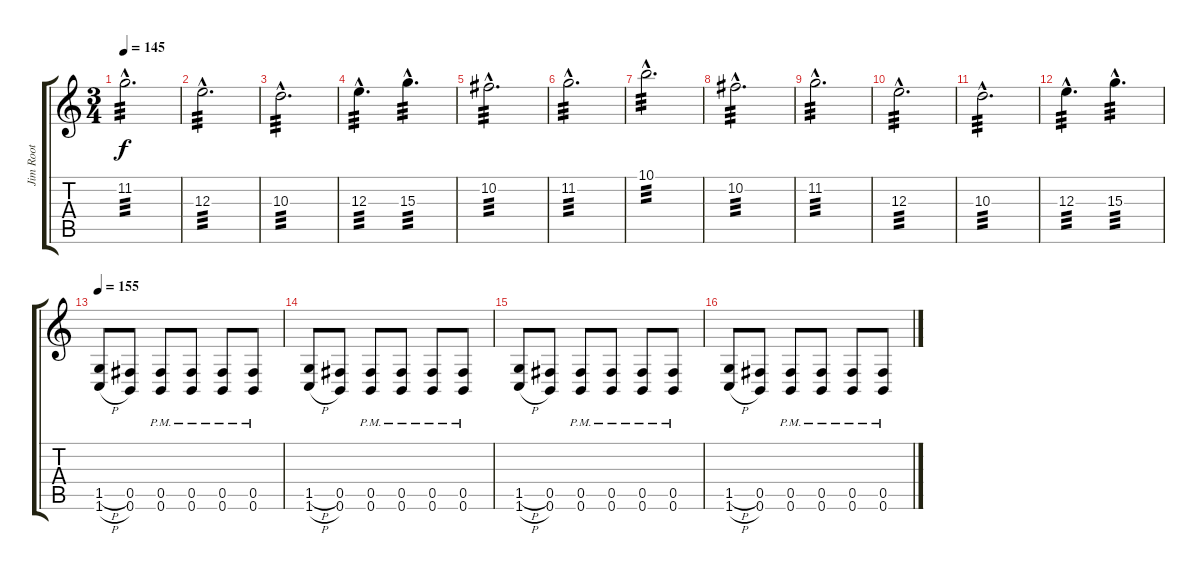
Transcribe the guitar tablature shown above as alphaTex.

\track ("Jim Root" "Jim Root") {instrument distortionguitar}
\staff {score tabs}
\tuning (Db4 Ab3 E3 B2 Gb2 B1) {hide}
\ts (3 4)
\tempo 145
\clef g2
\ks c
11.2{hac}.2{d tp 3 dy f} |
12.3{hac}.2{d tp 3} |
10.3{hac}.2{d tp 3} |
12.3{hac}.4{d tp 3} 15.3{hac}.4{d tp 3} |
10.2{hac}.2{d tp 3} |
11.2{hac}.2{d tp 3} |
10.1{hac}.2{d tp 3} |
10.2{hac}.2{d tp 3} |
11.2{hac}.2{d tp 3} |
12.3{hac}.2{d tp 3} |
10.3{hac}.2{d tp 3} |
12.3{hac}.4{d tp 3} 15.3{hac}.4{d tp 3} |
\tempo 155
(1.5{h} 1.6{h}).8 (0.5 0.6).8 (0.5{pm} 0.6).8 (0.5{pm} 0.6).8 (0.5{pm} 0.6).8 (0.5{pm} 0.6).8 |
(1.5{h} 1.6{h}).8 (0.5 0.6).8 (0.5{pm} 0.6).8 (0.5{pm} 0.6).8 (0.5{pm} 0.6).8 (0.5{pm} 0.6).8 |
(1.5{h} 1.6{h}).8 (0.5 0.6).8 (0.5{pm} 0.6).8 (0.5{pm} 0.6).8 (0.5{pm} 0.6).8 (0.5{pm} 0.6).8 |
(1.5{h} 1.6{h}).8 (0.5 0.6).8 (0.5{pm} 0.6).8 (0.5{pm} 0.6).8 (0.5{pm} 0.6).8 (0.5{pm} 0.6).8
